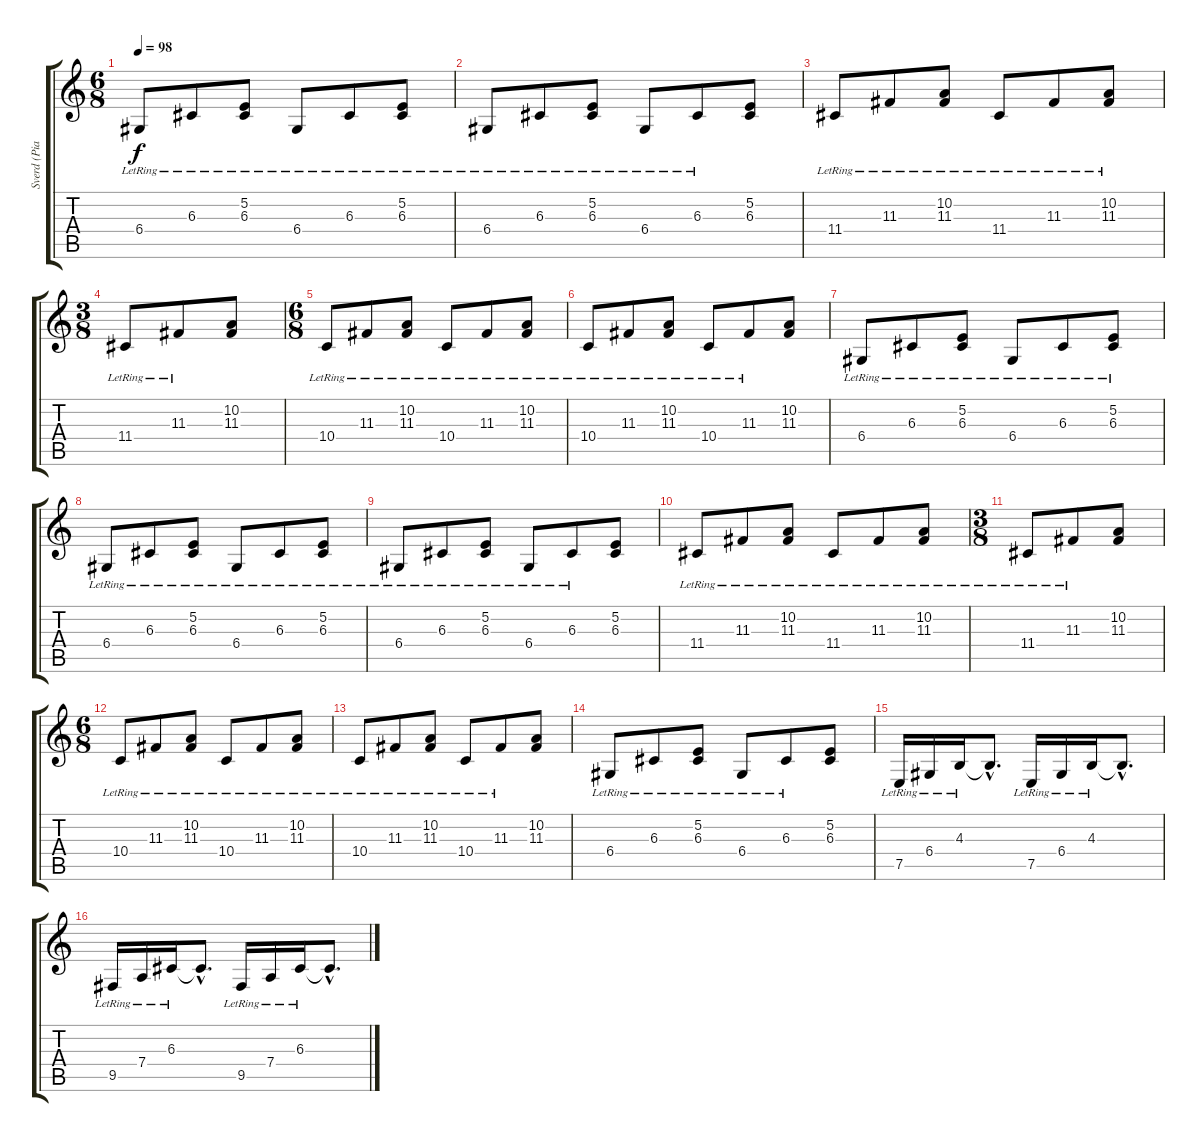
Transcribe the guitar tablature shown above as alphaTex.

\track ("Sverd (Piano)" "Sverd (Pia") {instrument electricgrandpiano}
\staff {score tabs}
\tuning (E4 B3 G3 D3 A2 E2) {hide}
\ts (6 8)
\tempo 98
\clef g2
\ks c
6.4{lr}.8{dy f volume 12 instrument honkytonkpiano} 6.3{lr}.8 (5.2{lr} 6.3{lr}).8 6.4{lr}.8 6.3{lr}.8 (5.2{lr} 6.3{lr}).8 |
6.4{lr}.8 6.3{lr}.8 (5.2{lr} 6.3{lr}).8 6.4{lr}.8 6.3{lr}.8 (5.2 6.3).8 |
11.4{lr}.8{volume 12 instrument honkytonkpiano} 11.3{lr}.8 (10.2{lr} 11.3{lr}).8 11.4{lr}.8 11.3{lr}.8 (10.2{lr} 11.3{lr}).8 |
\ts (3 8)
11.4{lr}.8 11.3{lr}.8 (10.2 11.3).8 |
\ts (6 8)
10.4{lr}.8 11.3{lr}.8 (10.2{lr} 11.3{lr}).8 10.4{lr}.8 11.3{lr}.8 (10.2{lr} 11.3{lr}).8 |
10.4{lr}.8 11.3{lr}.8 (10.2{lr} 11.3{lr}).8 10.4{lr}.8 11.3{lr}.8 (10.2 11.3).8 |
6.4{lr}.8{volume 12 instrument honkytonkpiano} 6.3{lr}.8 (5.2{lr} 6.3{lr}).8 6.4{lr}.8 6.3{lr}.8 (5.2{lr} 6.3{lr}).8 |
6.4{lr}.8{volume 12 instrument honkytonkpiano} 6.3{lr}.8 (5.2{lr} 6.3{lr}).8 6.4{lr}.8 6.3{lr}.8 (5.2{lr} 6.3{lr}).8 |
6.4{lr}.8 6.3{lr}.8 (5.2{lr} 6.3{lr}).8 6.4{lr}.8 6.3{lr}.8 (5.2 6.3).8 |
11.4{lr}.8{volume 12 instrument honkytonkpiano} 11.3{lr}.8 (10.2{lr} 11.3{lr}).8 11.4{lr}.8 11.3{lr}.8 (10.2{lr} 11.3{lr}).8 |
\ts (3 8)
11.4{lr}.8 11.3{lr}.8 (10.2 11.3).8 |
\ts (6 8)
10.4{lr}.8{volume 12 instrument honkytonkpiano} 11.3{lr}.8 (10.2{lr} 11.3{lr}).8 10.4{lr}.8 11.3{lr}.8 (10.2{lr} 11.3{lr}).8 |
10.4{lr}.8 11.3{lr}.8 (10.2{lr} 11.3{lr}).8 10.4{lr}.8 11.3{lr}.8 (10.2 11.3).8 |
6.4{lr}.8{volume 12 instrument honkytonkpiano} 6.3{lr}.8 (5.2{lr} 6.3{lr}).8 6.4{lr}.8 6.3{lr}.8 (5.2 6.3).8 |
7.5{lr}.16{volume 11 instrument honkytonkpiano} 6.4{lr}.16 4.3{lr}.16 4.3{hac t}.8{d} 7.5{lr}.16 6.4{lr}.16 4.3{lr}.16 4.3{hac t}.8{d} |
9.5{lr}.16{volume 11 instrument honkytonkpiano} 7.4{lr}.16 6.3{lr}.16 6.3{hac t}.8{d} 9.5{lr}.16 7.4{lr}.16 6.3{lr}.16 6.3{hac t}.8{d}
